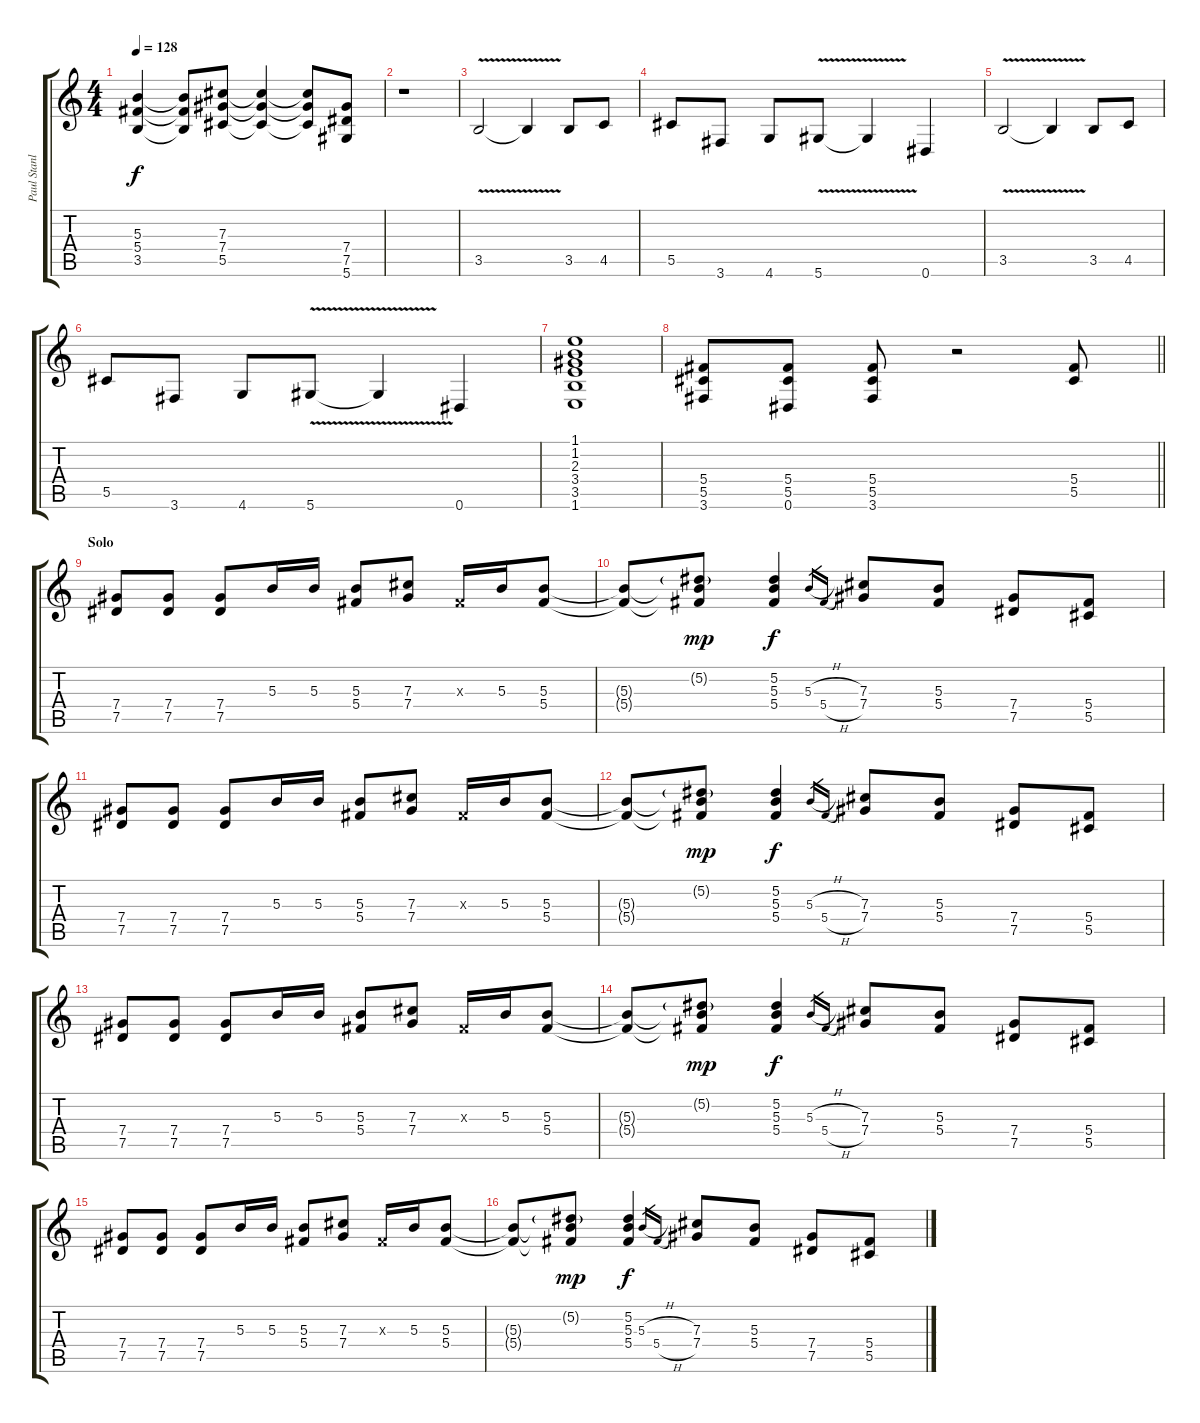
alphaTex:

\track ("Paul Stanley" "Paul Stanl") {instrument distortionguitar}
\staff {score tabs}
\tuning (Eb4 Bb3 Gb3 Db3 Ab2 Eb2) {hide}
\ts (4 4)
\tempo 128
\clef g2
\ks c
(5.3 5.4 3.5).4{dy f} (5.3{t} 5.4{t} 3.5{t}).8 (7.3 7.4 5.5).8 (7.3{t} 7.4{t} 5.5{t}).4 (7.3{t} 7.4{t} 5.5{t}).8 (7.4 7.5 5.6).8 |
r.1 |
3.5{v}.2 3.5{t}.4 3.5.8 4.5.8 |
5.5.8 3.6.8 4.6.8 5.6{v}.8 5.6{t}.4 0.6.4 |
3.5{v}.2 3.5{t}.4 3.5.8 4.5.8 |
5.5.8 3.6.8 4.6.8 5.6{v}.8 5.6{t}.4 0.6.4 |
(1.1 1.2 2.3 3.4 3.5 1.6).1 |
\barLineRight lightlight
(5.4 5.5 3.6).8 (5.4 5.5 0.6).8 (5.4 5.5 3.6).8 r.2 (5.4 5.5).8 |
\section ("" "Solo")
(7.4 7.5).8 (7.4 7.5).8 (7.4 7.5).8 5.3.16 5.3.16 (5.3 5.4).8 (7.3 7.4).8 0.3{x}.16 5.3.16 (5.3 5.4).8 |
(5.3{t} 5.4{t}).8 (5.2{g} 5.3{t} 5.4{t}).8{dy mp} (5.2 5.3 5.4).4{dy f} 5.3{h}.16{gr} 5.4{h}.16{gr} (7.3 7.4).8 (5.3 5.4).8 (7.4 7.5).8 (5.4 5.5).8 |
(7.4 7.5).8 (7.4 7.5).8 (7.4 7.5).8 5.3.16 5.3.16 (5.3 5.4).8 (7.3 7.4).8 0.3{x}.16 5.3.16 (5.3 5.4).8 |
(5.3{t} 5.4{t}).8 (5.2{g} 5.3{t} 5.4{t}).8{dy mp} (5.2 5.3 5.4).4{dy f} 5.3{h}.16{gr} 5.4{h}.16{gr} (7.3 7.4).8 (5.3 5.4).8 (7.4 7.5).8 (5.4 5.5).8 |
(7.4 7.5).8 (7.4 7.5).8 (7.4 7.5).8 5.3.16 5.3.16 (5.3 5.4).8 (7.3 7.4).8 0.3{x}.16 5.3.16 (5.3 5.4).8 |
(5.3{t} 5.4{t}).8 (5.2{g} 5.3{t} 5.4{t}).8{dy mp} (5.2 5.3 5.4).4{dy f} 5.3{h}.16{gr} 5.4{h}.16{gr} (7.3 7.4).8 (5.3 5.4).8 (7.4 7.5).8 (5.4 5.5).8 |
(7.4 7.5).8 (7.4 7.5).8 (7.4 7.5).8 5.3.16 5.3.16 (5.3 5.4).8 (7.3 7.4).8 0.3{x}.16 5.3.16 (5.3 5.4).8 |
(5.3{t} 5.4{t}).8 (5.2{g} 5.3{t} 5.4{t}).8{dy mp} (5.2 5.3 5.4).4{dy f} 5.3{h}.16{gr} 5.4{h}.16{gr} (7.3 7.4).8 (5.3 5.4).8 (7.4 7.5).8 (5.4 5.5).8
